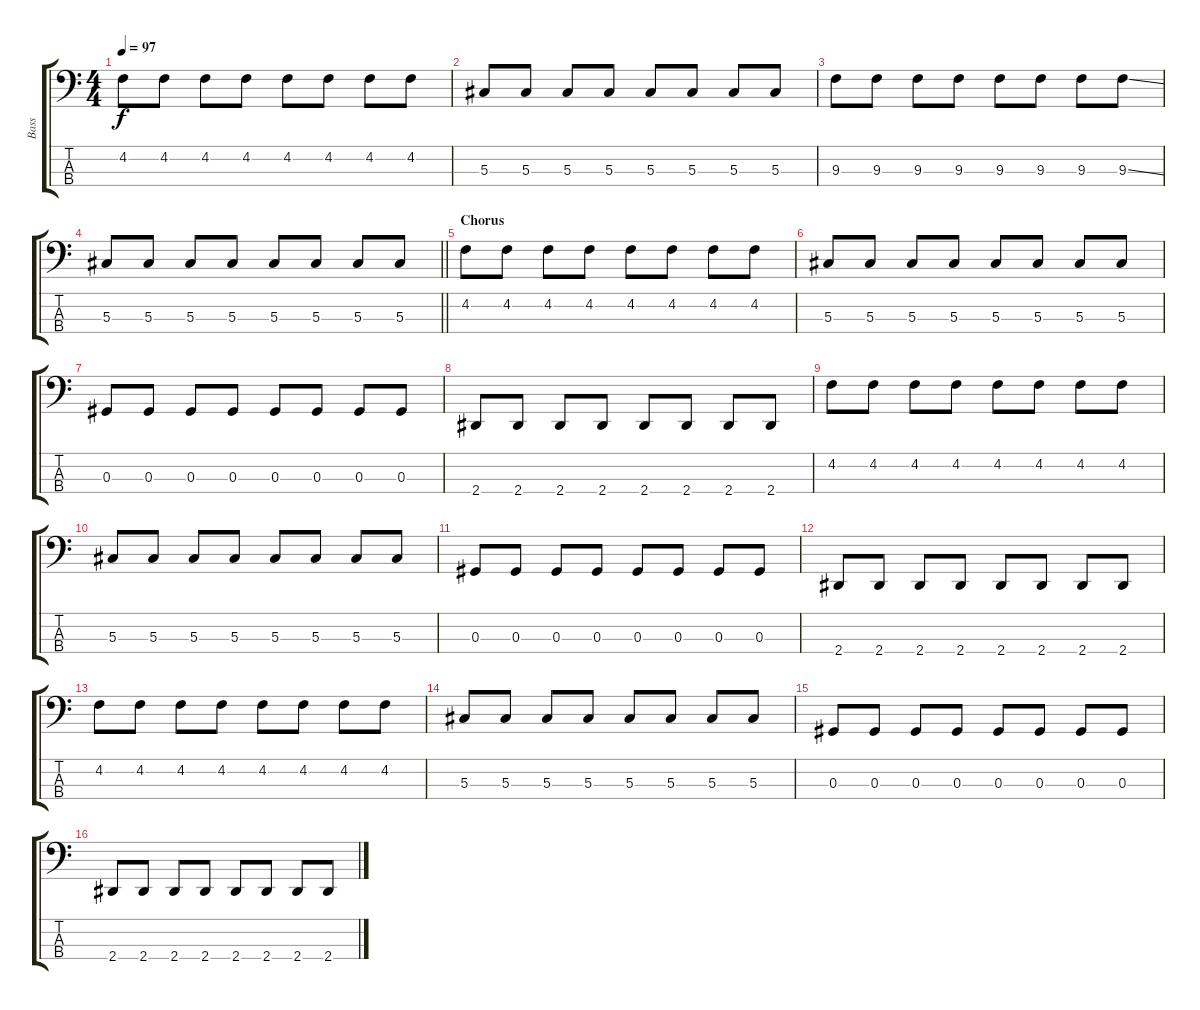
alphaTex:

\track ("Bass" "Bass") {instrument electricbasspick}
\staff {score tabs}
\tuning (Gb2 Db2 Ab1 Db1) {hide}
\ts (4 4)
\tempo 97
\clef f4
\ks c
4.2.8{dy f} 4.2.8 4.2.8 4.2.8 4.2.8 4.2.8 4.2.8 4.2.8 |
5.3.8 5.3.8 5.3.8 5.3.8 5.3.8 5.3.8 5.3.8 5.3.8 |
9.3.8 9.3.8 9.3.8 9.3.8 9.3.8 9.3.8 9.3.8 9.3{ss}.8 |
\barLineRight lightlight
5.3.8 5.3.8 5.3.8 5.3.8 5.3.8 5.3.8 5.3.8 5.3.8 |
\section ("" "Chorus")
4.2.8 4.2.8 4.2.8 4.2.8 4.2.8 4.2.8 4.2.8 4.2.8 |
5.3.8 5.3.8 5.3.8 5.3.8 5.3.8 5.3.8 5.3.8 5.3.8 |
0.3.8 0.3.8 0.3.8 0.3.8 0.3.8 0.3.8 0.3.8 0.3.8 |
2.4.8 2.4.8 2.4.8 2.4.8 2.4.8 2.4.8 2.4.8 2.4.8 |
4.2.8 4.2.8 4.2.8 4.2.8 4.2.8 4.2.8 4.2.8 4.2.8 |
5.3.8 5.3.8 5.3.8 5.3.8 5.3.8 5.3.8 5.3.8 5.3.8 |
0.3.8 0.3.8 0.3.8 0.3.8 0.3.8 0.3.8 0.3.8 0.3.8 |
2.4.8 2.4.8 2.4.8 2.4.8 2.4.8 2.4.8 2.4.8 2.4.8 |
4.2.8 4.2.8 4.2.8 4.2.8 4.2.8 4.2.8 4.2.8 4.2.8 |
5.3.8 5.3.8 5.3.8 5.3.8 5.3.8 5.3.8 5.3.8 5.3.8 |
0.3.8 0.3.8 0.3.8 0.3.8 0.3.8 0.3.8 0.3.8 0.3.8 |
2.4.8 2.4.8 2.4.8 2.4.8 2.4.8 2.4.8 2.4.8 2.4.8
